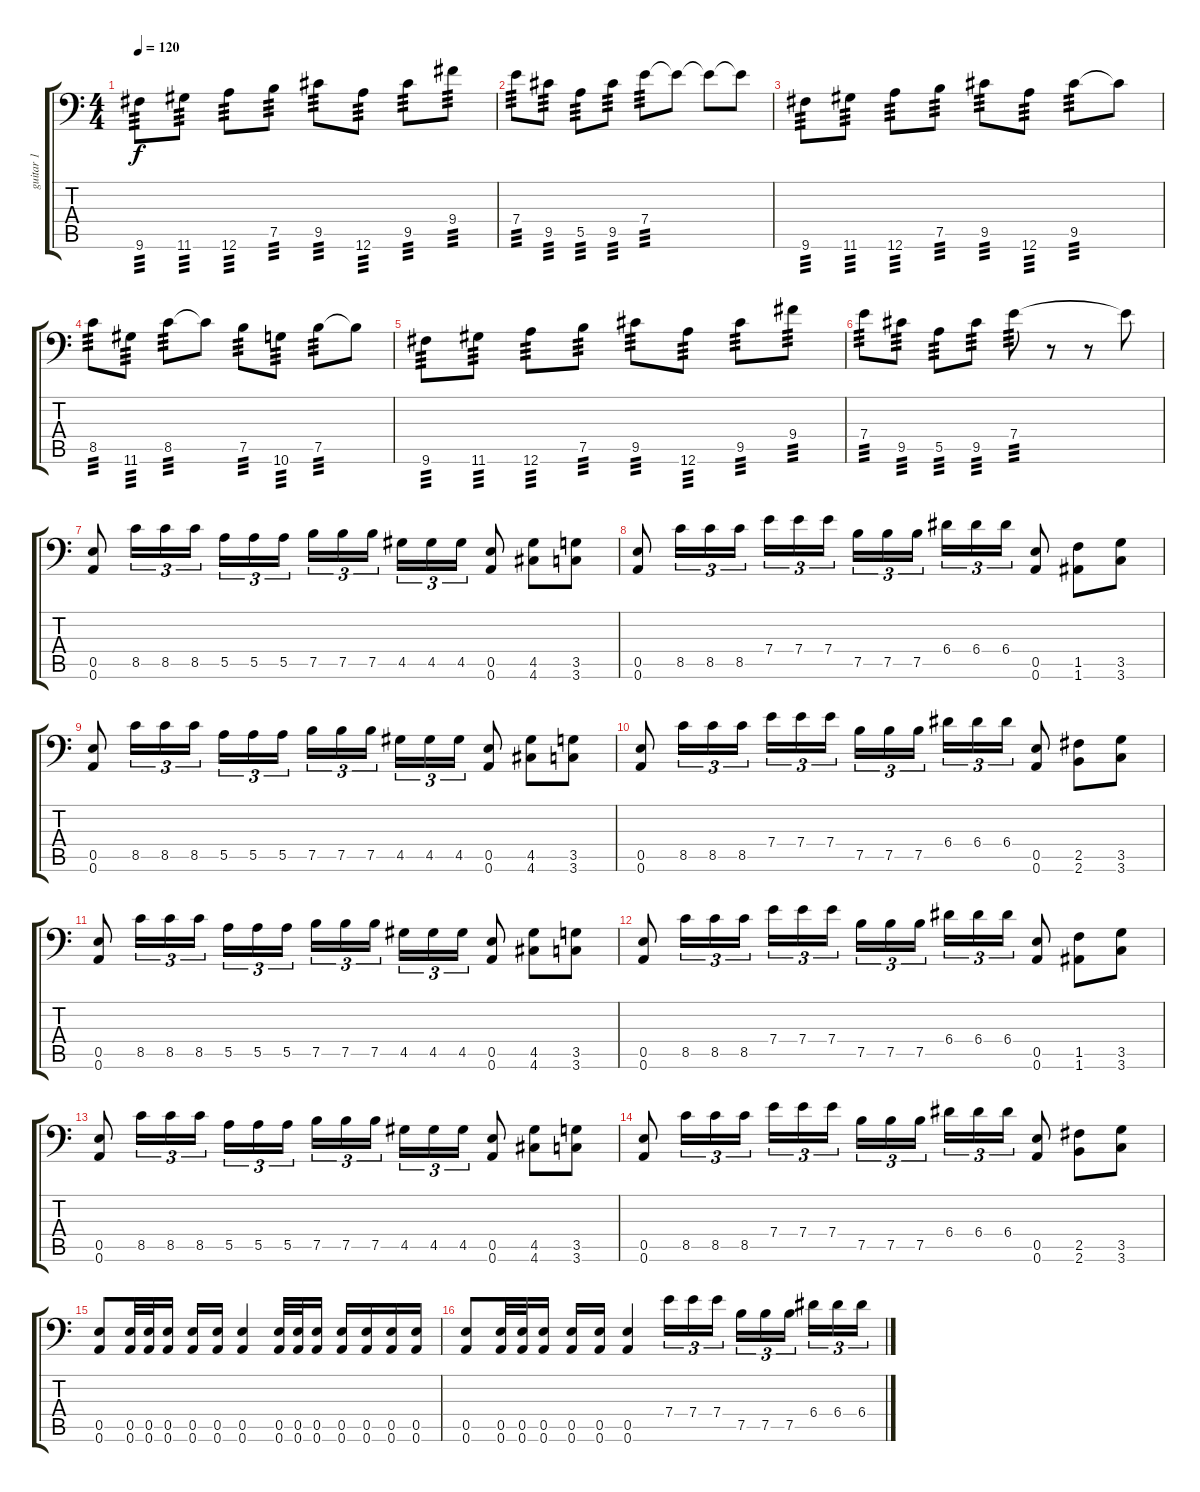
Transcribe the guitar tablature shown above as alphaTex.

\track ("guitar 1" "guitar 1") {instrument overdrivenguitar}
\staff {score tabs}
\tuning (B3 Gb3 D3 A2 E2 A1) {hide}
\ts (4 4)
\tempo 120
\clef f4
\ks c
9.6.8{tp 3 dy f} 11.6.8{tp 3} 12.6.8{tp 3} 7.5.8{tp 3} 9.5.8{tp 3} 12.6.8{tp 3} 9.5.8{tp 3} 9.4.8{tp 3} |
7.4.8{tp 3} 9.5.8{tp 3} 5.5.8{tp 3} 9.5.8{tp 3} 7.4.8{tp 3} 7.4{t}.8 7.4{t}.8 7.4{t}.8 |
9.6.8{tp 3} 11.6.8{tp 3} 12.6.8{tp 3} 7.5.8{tp 3} 9.5.8{tp 3} 12.6.8{tp 3} 9.5.8{tp 3} 9.5{t}.8 |
8.5.8{tp 3} 11.6.8{tp 3} 8.5.8{tp 3} 8.5{t}.8 7.5.8{tp 3} 10.6.8{tp 3} 7.5.8{tp 3} 7.5{t}.8 |
9.6.8{tp 3} 11.6.8{tp 3} 12.6.8{tp 3} 7.5.8{tp 3} 9.5.8{tp 3} 12.6.8{tp 3} 9.5.8{tp 3} 9.4.8{tp 3} |
7.4.8{tp 3} 9.5.8{tp 3} 5.5.8{tp 3} 9.5.8{tp 3} 7.4.8{tp 3} r.8 r.8 7.4{t}.8 |
(0.5 0.6).8 8.5.16{tu (3 2)} 8.5.16{tu (3 2)} 8.5.16{tu (3 2)} 5.5.16{tu (3 2)} 5.5.16{tu (3 2)} 5.5.16{tu (3 2) beam splitsecondary} 7.5.16{tu (3 2)} 7.5.16{tu (3 2)} 7.5.16{tu (3 2)} 4.5.16{tu (3 2)} 4.5.16{tu (3 2)} 4.5.16{tu (3 2)} (0.5 0.6).8 (4.5 4.6).8 (3.5 3.6).8 |
(0.5 0.6).8 8.5.16{tu (3 2)} 8.5.16{tu (3 2)} 8.5.16{tu (3 2)} 7.4.16{tu (3 2)} 7.4.16{tu (3 2)} 7.4.16{tu (3 2) beam splitsecondary} 7.5.16{tu (3 2)} 7.5.16{tu (3 2)} 7.5.16{tu (3 2)} 6.4.16{tu (3 2)} 6.4.16{tu (3 2)} 6.4.16{tu (3 2)} (0.5 0.6).8 (1.5 1.6).8 (3.5 3.6).8 |
(0.5 0.6).8 8.5.16{tu (3 2)} 8.5.16{tu (3 2)} 8.5.16{tu (3 2)} 5.5.16{tu (3 2)} 5.5.16{tu (3 2)} 5.5.16{tu (3 2) beam splitsecondary} 7.5.16{tu (3 2)} 7.5.16{tu (3 2)} 7.5.16{tu (3 2)} 4.5.16{tu (3 2)} 4.5.16{tu (3 2)} 4.5.16{tu (3 2)} (0.5 0.6).8 (4.5 4.6).8 (3.5 3.6).8 |
(0.5 0.6).8 8.5.16{tu (3 2)} 8.5.16{tu (3 2)} 8.5.16{tu (3 2)} 7.4.16{tu (3 2)} 7.4.16{tu (3 2)} 7.4.16{tu (3 2) beam splitsecondary} 7.5.16{tu (3 2)} 7.5.16{tu (3 2)} 7.5.16{tu (3 2)} 6.4.16{tu (3 2)} 6.4.16{tu (3 2)} 6.4.16{tu (3 2)} (0.5 0.6).8 (2.5 2.6).8 (3.5 3.6).8 |
(0.5 0.6).8 8.5.16{tu (3 2)} 8.5.16{tu (3 2)} 8.5.16{tu (3 2)} 5.5.16{tu (3 2)} 5.5.16{tu (3 2)} 5.5.16{tu (3 2) beam splitsecondary} 7.5.16{tu (3 2)} 7.5.16{tu (3 2)} 7.5.16{tu (3 2)} 4.5.16{tu (3 2)} 4.5.16{tu (3 2)} 4.5.16{tu (3 2)} (0.5 0.6).8 (4.5 4.6).8 (3.5 3.6).8 |
(0.5 0.6).8 8.5.16{tu (3 2)} 8.5.16{tu (3 2)} 8.5.16{tu (3 2)} 7.4.16{tu (3 2)} 7.4.16{tu (3 2)} 7.4.16{tu (3 2) beam splitsecondary} 7.5.16{tu (3 2)} 7.5.16{tu (3 2)} 7.5.16{tu (3 2)} 6.4.16{tu (3 2)} 6.4.16{tu (3 2)} 6.4.16{tu (3 2)} (0.5 0.6).8 (1.5 1.6).8 (3.5 3.6).8 |
(0.5 0.6).8 8.5.16{tu (3 2)} 8.5.16{tu (3 2)} 8.5.16{tu (3 2)} 5.5.16{tu (3 2)} 5.5.16{tu (3 2)} 5.5.16{tu (3 2) beam splitsecondary} 7.5.16{tu (3 2)} 7.5.16{tu (3 2)} 7.5.16{tu (3 2)} 4.5.16{tu (3 2)} 4.5.16{tu (3 2)} 4.5.16{tu (3 2)} (0.5 0.6).8 (4.5 4.6).8 (3.5 3.6).8 |
(0.5 0.6).8 8.5.16{tu (3 2)} 8.5.16{tu (3 2)} 8.5.16{tu (3 2)} 7.4.16{tu (3 2)} 7.4.16{tu (3 2)} 7.4.16{tu (3 2) beam splitsecondary} 7.5.16{tu (3 2)} 7.5.16{tu (3 2)} 7.5.16{tu (3 2)} 6.4.16{tu (3 2)} 6.4.16{tu (3 2)} 6.4.16{tu (3 2)} (0.5 0.6).8 (2.5 2.6).8 (3.5 3.6).8 |
(0.5 0.6).8 (0.5 0.6).32 (0.5 0.6).32 (0.5 0.6).16 (0.5 0.6).16 (0.5 0.6).16 (0.5 0.6).4 (0.5 0.6).32 (0.5 0.6).32 (0.5 0.6).16 (0.5 0.6).16 (0.5 0.6).16 (0.5 0.6).16 (0.5 0.6).16 |
(0.5 0.6).8 (0.5 0.6).32 (0.5 0.6).32 (0.5 0.6).16 (0.5 0.6).16 (0.5 0.6).16 (0.5 0.6).4 7.4.16{tu (3 2)} 7.4.16{tu (3 2)} 7.4.16{tu (3 2)} 7.5.16{tu (3 2)} 7.5.16{tu (3 2)} 7.5.16{tu (3 2) beam splitsecondary} 6.4.16{tu (3 2)} 6.4.16{tu (3 2)} 6.4.16{tu (3 2)}
